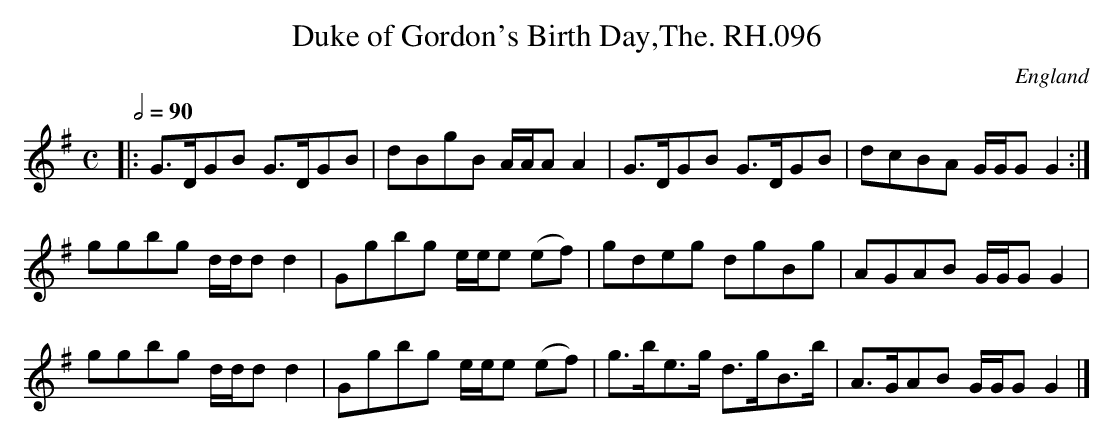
X:1
T:Duke of Gordon's Birth Day,The. RH.096
O:England
M:C
L:1/8
Q:2/4=90
K:G major
|:G>DGB G>DGB|dBgB A/A/AA2|\
G>DGB G>DGB|dcBA G/G/GG2:|!
ggbg d/d/dd2|Ggbg e/e/e (ef)|\
gdeg dgBg|AGAB G/G/GG2|!
ggbg d/d/dd2|Ggbg e/e/e (ef)|\
g>be>g d>gB>b|A>GAB G/G/GG2|]
